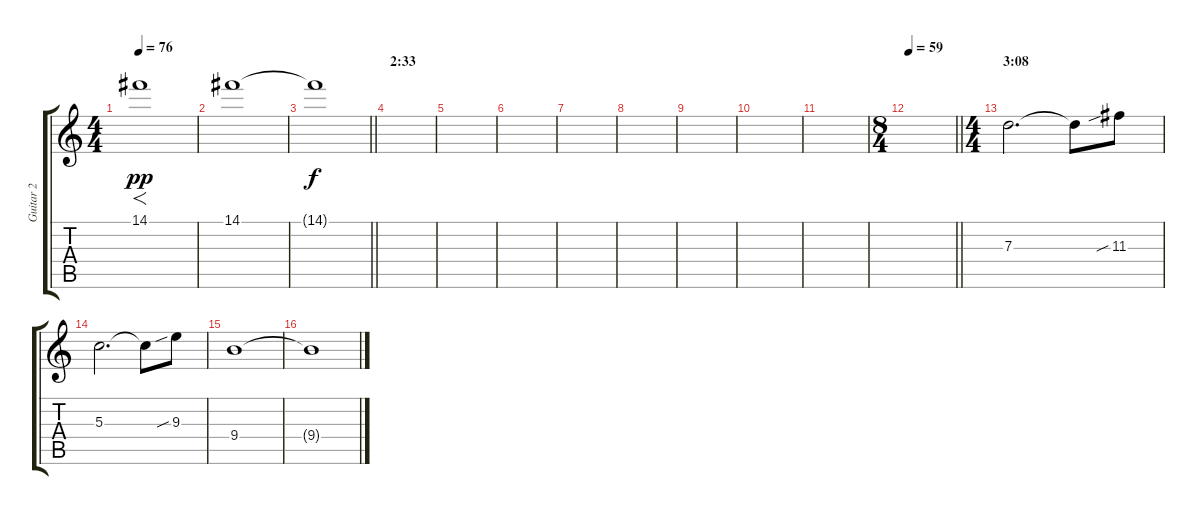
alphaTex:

\track ("Guitar 2" "Guitar 2") {instrument distortionguitar}
\staff {score tabs}
\tuning (E4 B3 G3 D3 A2 E2) {hide}
\ts (4 4)
\tempo 76
\clef g2
\ks c
14.1.1{f dy pp} |
14.1.1 |
\barLineRight lightlight
14.1{t}.1{dy f} |
\section ("" "2:33")
|
|
|
|
|
|
|
|
\ts (8 4)
\tempo 59
\barLineRight lightlight
|
\ts (4 4)
\section ("" "3:08")
7.3.2{d volume 8 balance 13} 7.3{t}.8 11.3{sib}.8 |
5.3.2{d} 5.3{t}.8 9.3{sib}.8 |
9.4.1 |
9.4{t}.1
